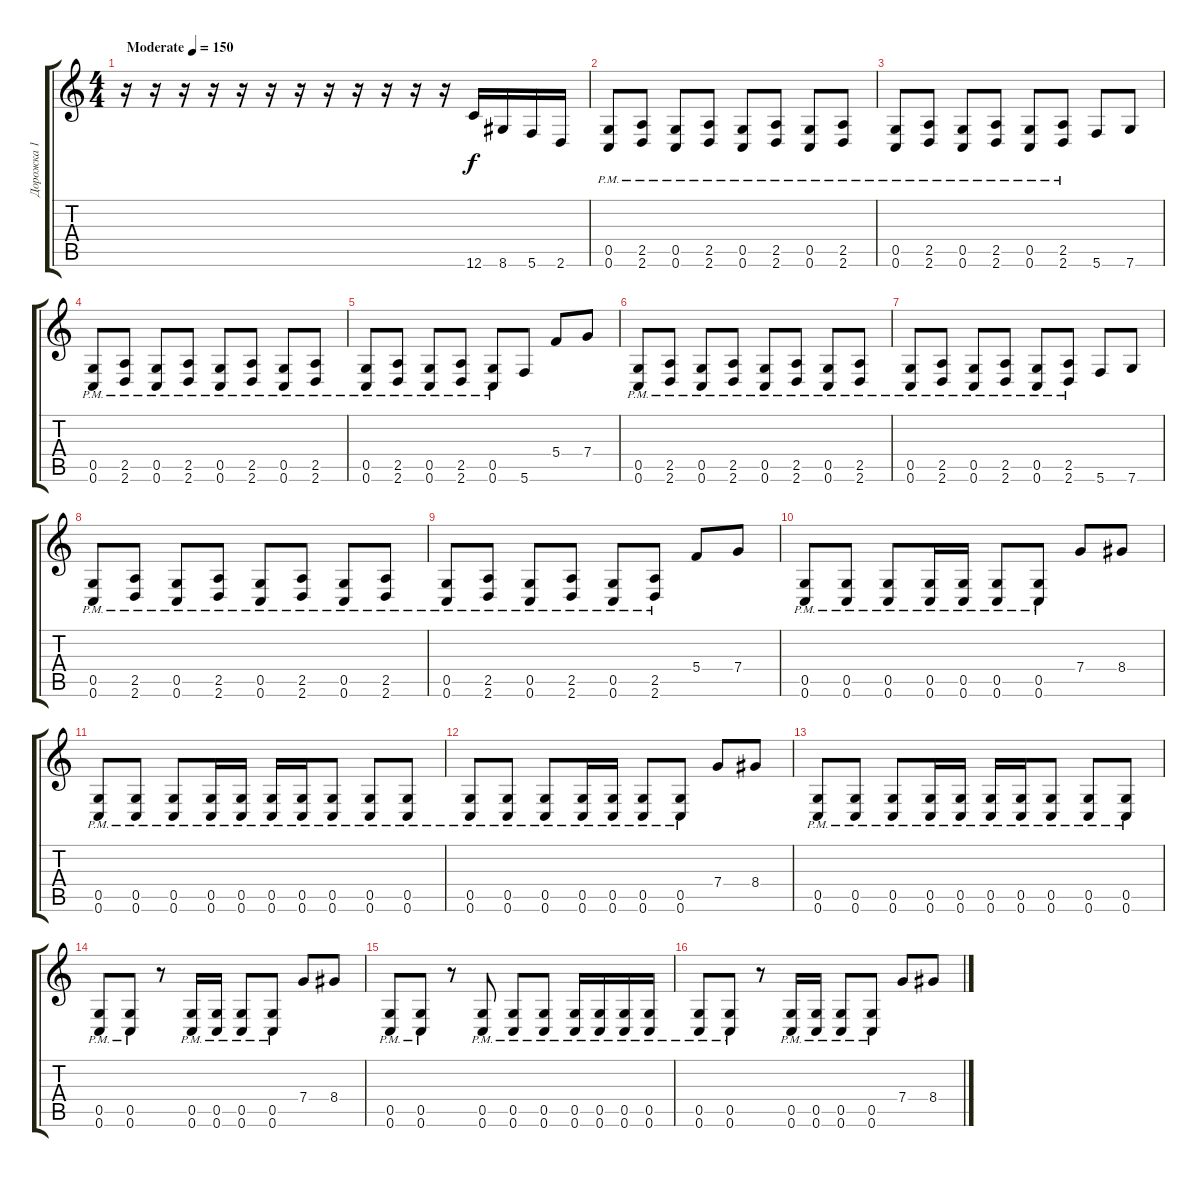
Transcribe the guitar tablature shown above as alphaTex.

\track ("Дорожка 1" "Дорожка 1") {instrument distortionguitar}
\staff {score tabs}
\tuning (D4 A3 F3 C3 G2 C2) {hide}
\ts (4 4)
\tempo (150 "Moderate")
\clef g2
\ks c
r.16{dy f instrument distortionguitar} r.16 r.16 r.16 r.16 r.16 r.16 r.16 r.16 r.16 r.16 r.16 12.6.16 8.6.16 5.6.16 2.6.16 |
(0.5{pm} 0.6{pm}).8 (2.5{pm} 2.6{pm}).8 (0.5{pm} 0.6{pm}).8 (2.5{pm} 2.6{pm}).8 (0.5{pm} 0.6{pm}).8 (2.5{pm} 2.6{pm}).8 (0.5{pm} 0.6{pm}).8 (2.5{pm} 2.6{pm}).8 |
(0.5{pm} 0.6{pm}).8 (2.5{pm} 2.6{pm}).8 (0.5{pm} 0.6{pm}).8 (2.5{pm} 2.6{pm}).8 (0.5{pm} 0.6{pm}).8 (2.5{pm} 2.6{pm}).8 5.6.8 7.6.8 |
(0.5{pm} 0.6{pm}).8 (2.5{pm} 2.6{pm}).8 (0.5{pm} 0.6{pm}).8 (2.5{pm} 2.6{pm}).8 (0.5{pm} 0.6{pm}).8 (2.5{pm} 2.6{pm}).8 (0.5{pm} 0.6{pm}).8 (2.5{pm} 2.6{pm}).8 |
(0.5{pm} 0.6{pm}).8 (2.5{pm} 2.6{pm}).8 (0.5{pm} 0.6{pm}).8 (2.5{pm} 2.6{pm}).8 (0.5{pm} 0.6{pm}).8 5.6.8 5.4.8 7.4.8 |
(0.5{pm} 0.6{pm}).8 (2.5{pm} 2.6{pm}).8 (0.5{pm} 0.6{pm}).8 (2.5{pm} 2.6{pm}).8 (0.5{pm} 0.6{pm}).8 (2.5{pm} 2.6{pm}).8 (0.5{pm} 0.6{pm}).8 (2.5{pm} 2.6{pm}).8 |
(0.5{pm} 0.6{pm}).8 (2.5{pm} 2.6{pm}).8 (0.5{pm} 0.6{pm}).8 (2.5{pm} 2.6{pm}).8 (0.5{pm} 0.6{pm}).8 (2.5{pm} 2.6{pm}).8 5.6.8 7.6.8 |
(0.5{pm} 0.6{pm}).8 (2.5{pm} 2.6{pm}).8 (0.5{pm} 0.6{pm}).8 (2.5{pm} 2.6{pm}).8 (0.5{pm} 0.6{pm}).8 (2.5{pm} 2.6{pm}).8 (0.5{pm} 0.6{pm}).8 (2.5{pm} 2.6{pm}).8 |
(0.5{pm} 0.6{pm}).8 (2.5{pm} 2.6{pm}).8 (0.5{pm} 0.6{pm}).8 (2.5{pm} 2.6{pm}).8 (0.5{pm} 0.6{pm}).8 (2.5{pm} 2.6{pm}).8 5.4.8 7.4.8 |
(0.5{pm} 0.6{pm}).8 (0.5{pm} 0.6{pm}).8 (0.5{pm} 0.6{pm}).8 (0.5{pm} 0.6{pm}).16 (0.5{pm} 0.6{pm}).16 (0.5{pm} 0.6{pm}).8 (0.5{pm} 0.6{pm}).8 7.4.8 8.4.8 |
(0.5{pm} 0.6{pm}).8 (0.5{pm} 0.6{pm}).8 (0.5{pm} 0.6{pm}).8 (0.5{pm} 0.6{pm}).16 (0.5{pm} 0.6{pm}).16 (0.5{pm} 0.6{pm}).16 (0.5{pm} 0.6{pm}).16 (0.5{pm} 0.6{pm}).8 (0.5{pm} 0.6{pm}).8 (0.5{pm} 0.6{pm}).8 |
(0.5{pm} 0.6{pm}).8 (0.5{pm} 0.6{pm}).8 (0.5{pm} 0.6{pm}).8 (0.5{pm} 0.6{pm}).16 (0.5{pm} 0.6{pm}).16 (0.5{pm} 0.6{pm}).8 (0.5{pm} 0.6{pm}).8 7.4.8 8.4.8 |
(0.5{pm} 0.6{pm}).8 (0.5{pm} 0.6{pm}).8 (0.5{pm} 0.6{pm}).8 (0.5{pm} 0.6{pm}).16 (0.5{pm} 0.6{pm}).16 (0.5{pm} 0.6{pm}).16 (0.5{pm} 0.6{pm}).16 (0.5{pm} 0.6{pm}).8 (0.5{pm} 0.6{pm}).8 (0.5{pm} 0.6{pm}).8 |
(0.5{pm} 0.6{pm}).8 (0.5{pm} 0.6{pm}).8 r.8 (0.5{pm} 0.6{pm}).16 (0.5{pm} 0.6{pm}).16 (0.5{pm} 0.6{pm}).8 (0.5{pm} 0.6{pm}).8 7.4.8 8.4.8 |
(0.5{pm} 0.6{pm}).8 (0.5{pm} 0.6{pm}).8 r.8 (0.5{pm} 0.6{pm}).8 (0.5{pm} 0.6{pm}).8 (0.5{pm} 0.6{pm}).8 (0.5{pm} 0.6{pm}).16 (0.5{pm} 0.6{pm}).16 (0.5{pm} 0.6{pm}).16 (0.5{pm} 0.6{pm}).16 |
(0.5{pm} 0.6{pm}).8 (0.5{pm} 0.6{pm}).8 r.8 (0.5{pm} 0.6{pm}).16 (0.5{pm} 0.6{pm}).16 (0.5{pm} 0.6{pm}).8 (0.5{pm} 0.6{pm}).8 7.4.8 8.4.8
